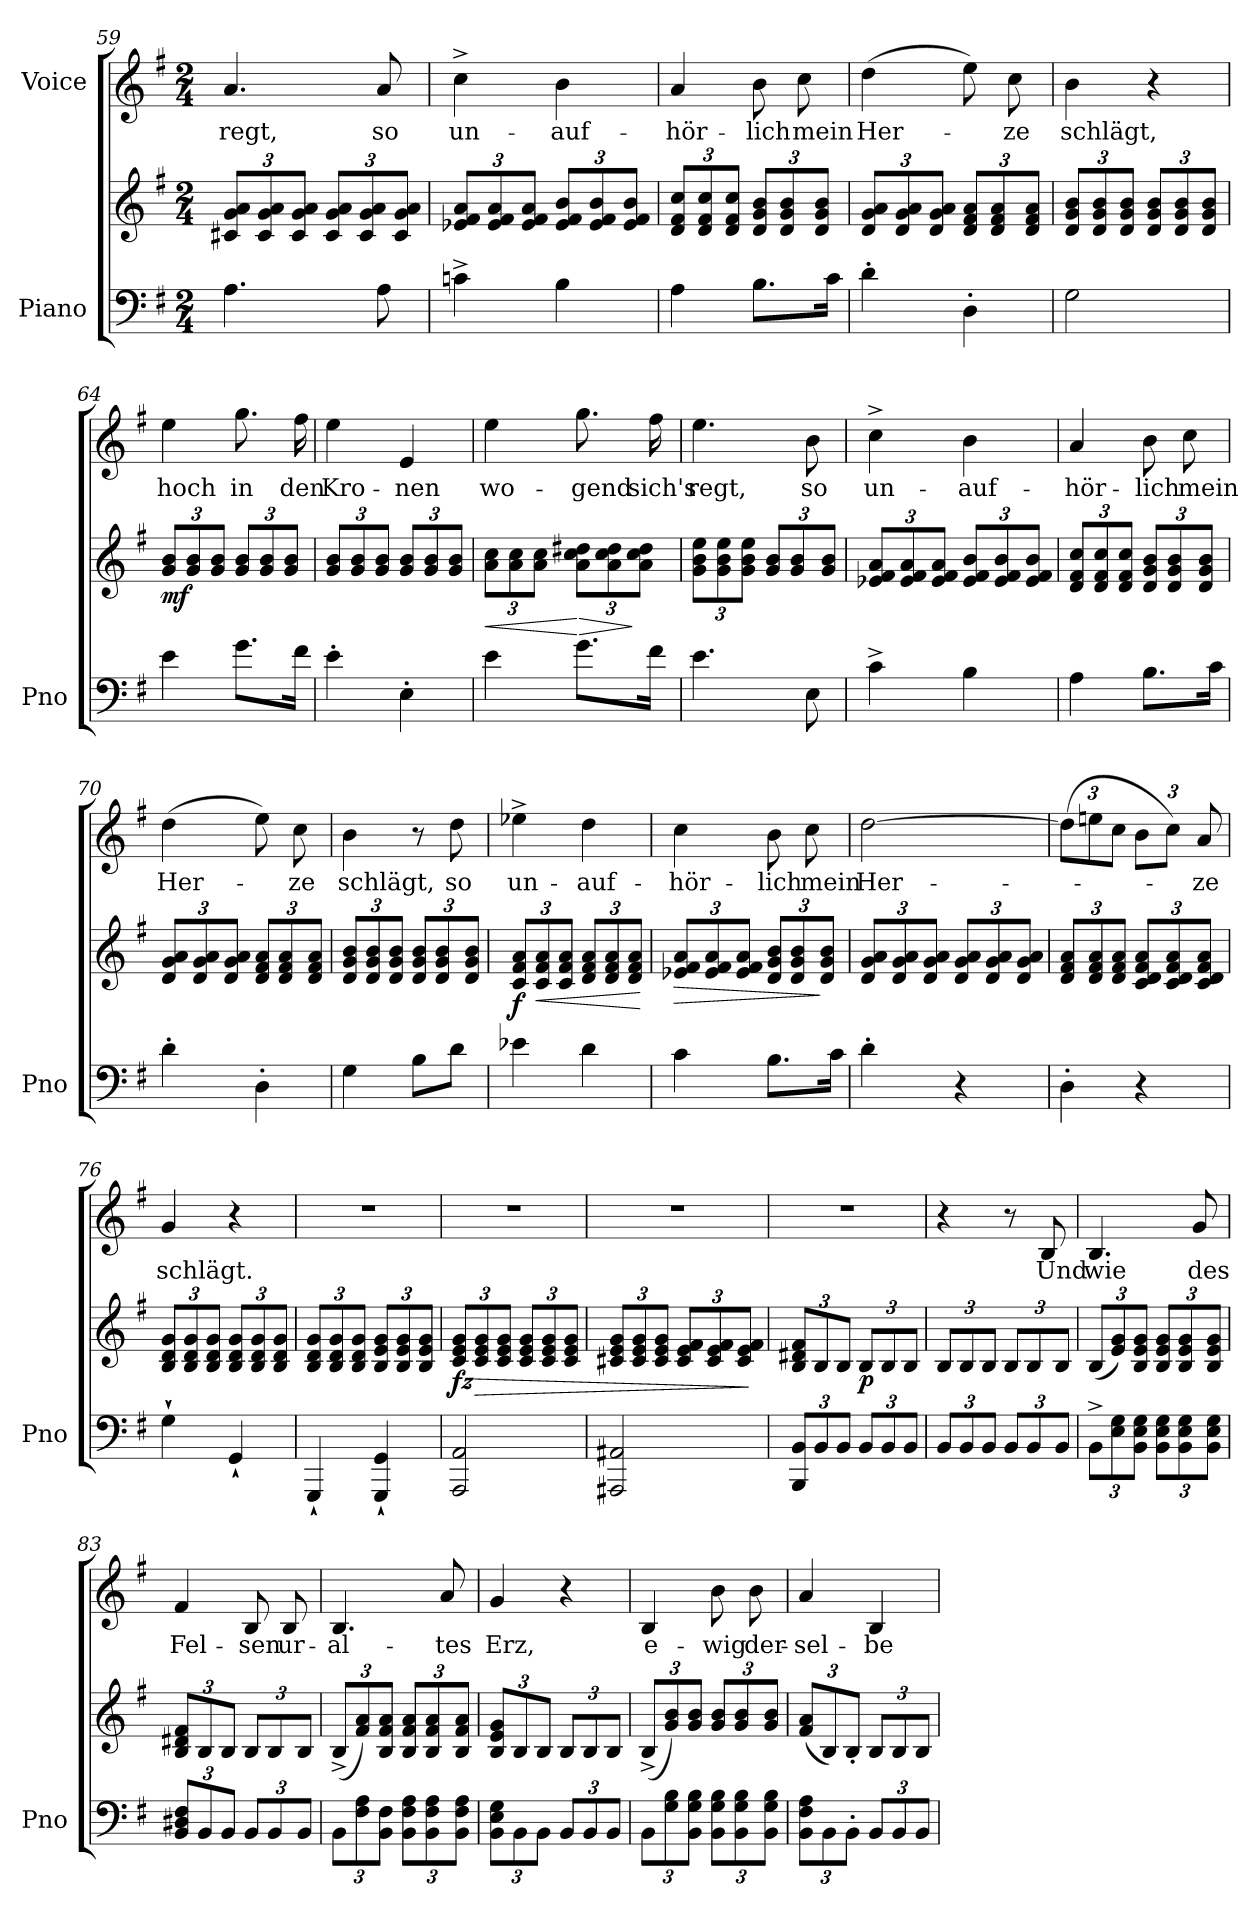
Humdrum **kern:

**kern	**kern	**dynam	**kern	**text
*part2	*part2	*part2	*part1	*part1
*staff3	*staff2	*staff2/3	*staff1	*staff1
*I"Piano	*	*	*I"Voice	*
*I'Pno	*	*	*	*
!!LO:LB:g=z
*clefF4	*clefG2	*	*clefG2	*
*k[f#]	*k[f#]	*	*k[f#]	*
*M2/4	*M2/4	*	*M2/4	*
*	*Xbrackettup	*	*	*
=59	=59	=59	=59	=59
!	!	!	!	!LO:LY:b
4.A\	12c#X/ 12g/ 12a/L	.	4.a/	regt,
.	12c#/ 12g/ 12a/	.	.	.
.	12c#/ 12g/ 12a/J	.	.	.
.	12c#/ 12g/ 12a/L	.	.	.
.	12c#/ 12g/ 12a/	.	.	.
!	!	!	!	!LO:LY:b
8A\	.	.	8a/	so
.	12c#/ 12g/ 12a/J	.	.	.
=60	=60	=60	=60	=60
!	!	!	!	!LO:LY:b
4cn^\	12e-X/ 12f#/ 12a/L	.	4cc^\	un-
.	12e-/ 12f#/ 12a/	.	.	.
.	12e-/ 12f#/ 12a/J	.	.	.
!	!	!	!	!LO:LY:b
4B\	12e-/ 12f#/ 12b/L	.	4b\	-auf-
.	12e-/ 12f#/ 12b/	.	.	.
.	12e-/ 12f#/ 12b/J	.	.	.
=61	=61	=61	=61	=61
!	!	!	!	!LO:LY:b
4A\	12d/ 12f#/ 12cc/L	.	4a/	-hör-
.	12d/ 12f#/ 12cc/	.	.	.
.	12d/ 12f#/ 12cc/J	.	.	.
!	!	!	!	!LO:LY:b
8.B\L	12d/ 12g/ 12b/L	.	8b\	-lich
.	12d/ 12g/ 12b/	.	.	.
!	!	!	!	!LO:LY:b
.	.	.	8cc\	mein
.	12d/ 12g/ 12b/J	.	.	.
16c\Jk	.	.	.	.
=62	=62	=62	=62	=62
!	!	!	!	!LO:LY:b
4d'\	12d/ 12g/ 12a/L	.	(4dd\	Her-
.	12d/ 12g/ 12a/	.	.	.
.	12d/ 12g/ 12a/J	.	.	.
4D'\	12d/ 12f#/ 12a/L	.	8ee\)	.
.	12d/ 12f#/ 12a/	.	.	.
!	!	!	!	!LO:LY:b
.	.	.	8cc\	-ze
.	12d/ 12f#/ 12a/J	.	.	.
=63	=63	=63	=63	=63
!	!	!	!	!LO:LY:b
2G\	12d/ 12g/ 12b/L	.	4b\	schlägt,
.	12d/ 12g/ 12b/	.	.	.
.	12d/ 12g/ 12b/J	.	.	.
.	12d/ 12g/ 12b/L	.	4r	.
.	12d/ 12g/ 12b/	.	.	.
.	12d/ 12g/ 12b/J	.	.	.
=64	=64	=64	=64	=64
!	!	!LO:DY:b	!	!LO:LY:b
4e\	12g/ 12b/L	mf	4ee\	hoch
.	12g/ 12b/	.	.	.
.	12g/ 12b/J	.	.	.
!	!	!	!	!LO:LY:b
8.g\L	12g/ 12b/L	.	8.gg\	in
.	12g/ 12b/	.	.	.
.	12g/ 12b/J	.	.	.
!	!	!	!	!LO:LY:b
16f#\Jk	.	.	16ff#\	den
!!LO:LB:g=z
=65	=65	=65	=65	=65
!	!	!	!	!LO:LY:b
4e'\	12g/ 12b/L	.	4ee\	Kro-
.	12g/ 12b/	.	.	.
.	12g/ 12b/J	.	.	.
!	!	!	!	!LO:LY:b
4E'\	12g/ 12b/L	.	4e/	-nen
.	12g/ 12b/	.	.	.
.	12g/ 12b/J	.	.	.
=66	=66	=66	=66	=66
!	!	!LO:HP:b	!	!LO:LY:b
4e\	12a\ 12cc\L	<	4ee\	wo-
.	12a\ 12cc\	.	.	.
.	12a\ 12cc\J	.	.	.
!	!	!LO:HP:n=1:b	!	!LO:LY:b
8.g\L	12a\ 12cc\ 12dd#X\L	[ >	8.gg\	-gend
.	12a\ 12cc\ 12dd#\	.	.	.
.	12a\ 12cc\ 12dd#\J	]	.	.
!	!	!	!	!LO:LY:b
16f#\Jk	.	.	16ff#\	sich's
=67	=67	=67	=67	=67
!	!	!	!	!LO:LY:b
4.e\	12g\ 12b\ 12ee\L	.	4.ee\	regt,
.	12g\ 12b\ 12ee\	.	.	.
.	12g\ 12b\ 12ee\J	.	.	.
.	12g/ 12b/L	.	.	.
.	12g/ 12b/	.	.	.
!	!	!	!	!LO:LY:b
8E\	.	.	8b\	so
.	12g/ 12b/J	.	.	.
=68	=68	=68	=68	=68
!	!	!	!	!LO:LY:b
4c^\	12e-X/ 12f#/ 12a/L	.	4cc^\	un-
.	12e-/ 12f#/ 12a/	.	.	.
.	12e-/ 12f#/ 12a/J	.	.	.
!	!	!	!	!LO:LY:b
4B\	12e-/ 12f#/ 12b/L	.	4b\	-auf-
.	12e-/ 12f#/ 12b/	.	.	.
.	12e-/ 12f#/ 12b/J	.	.	.
=69	=69	=69	=69	=69
!	!	!	!	!LO:LY:b
4A\	12d/ 12f#/ 12cc/L	.	4a/	-hör-
.	12d/ 12f#/ 12cc/	.	.	.
.	12d/ 12f#/ 12cc/J	.	.	.
!	!	!	!	!LO:LY:b
8.B\L	12d/ 12g/ 12b/L	.	8b\	-lich
.	12d/ 12g/ 12b/	.	.	.
!	!	!	!	!LO:LY:b
.	.	.	8cc\	mein
.	12d/ 12g/ 12b/J	.	.	.
16c\Jk	.	.	.	.
=70	=70	=70	=70	=70
!	!	!	!	!LO:LY:b
4d'\	12d/ 12g/ 12a/L	.	(4dd\	Her-
.	12d/ 12g/ 12a/	.	.	.
.	12d/ 12g/ 12a/J	.	.	.
4D'\	12d/ 12f#/ 12a/L	.	8ee\)	.
.	12d/ 12f#/ 12a/	.	.	.
!	!	!	!	!LO:LY:b
.	.	.	8cc\	-ze
.	12d/ 12f#/ 12a/J	.	.	.
!!LO:LB:g=z
=71	=71	=71	=71	=71
!	!	!	!	!LO:LY:b
4G\	12d/ 12g/ 12b/L	.	4b\	schlägt,
.	12d/ 12g/ 12b/	.	.	.
.	12d/ 12g/ 12b/J	.	.	.
8B\L	12d/ 12g/ 12b/L	.	8r	.
.	12d/ 12g/ 12b/	.	.	.
!	!	!	!	!LO:LY:b
8d\J	.	.	8dd\	so
.	12d/ 12g/ 12b/J	.	.	.
=72	=72	=72	=72	=72
!	!	!LO:DY:b	!	!LO:LY:b
4e-X\	12c/ 12f#/ 12a/L	f	4ee-X^\	un-
!	!	!LO:HP:b	!	!
.	12c/ 12f#/ 12a/	<	.	.
.	12c/ 12f#/ 12a/J	.	.	.
!	!	!	!	!LO:LY:b
4d\	12d/ 12f#/ 12a/L	.	4dd\	-auf-
.	12d/ 12f#/ 12a/	.	.	.
.	12d/ 12f#/ 12a/J	.	.	.
.	.	[	.	.
=73	=73	=73	=73	=73
!	!	!LO:HP:b	!	!LO:LY:b
4c\	12e-X/ 12f#/ 12a/L	>	4cc\	-hör-
.	12e-/ 12f#/ 12a/	.	.	.
.	12e-/ 12f#/ 12a/J	.	.	.
!	!	!	!	!LO:LY:b
8.B\L	12d/ 12g/ 12b/L	.	8b\	-lich
.	12d/ 12g/ 12b/	.	.	.
!	!	!	!	!LO:LY:b
.	.	.	8cc\	mein
.	12d/ 12g/ 12b/J	]	.	.
16c\Jk	.	.	.	.
=74	=74	=74	=74	=74
!	!	!	!	!LO:LY:b
4d'\	12d/ 12g/ 12a/L	.	[2dd\	Her-
.	12d/ 12g/ 12a/	.	.	.
.	12d/ 12g/ 12a/J	.	.	.
4r	12d/ 12g/ 12a/L	.	.	.
.	12d/ 12g/ 12a/	.	.	.
.	12d/ 12g/ 12a/J	.	.	.
=75	=75	=75	=75	=75
*	*	*	*Xbrackettup	*
4D'\	12d/ 12f#/ 12a/L	.	(12dd\L]	.
.	12d/ 12f#/ 12a/	.	12een\	.
.	12d/ 12f#/ 12a/J	.	12cc\J	.
4r	12c/ 12d/ 12f#/ 12a/L	.	12b\L	.
.	12c/ 12d/ 12f#/ 12a/	.	12cc\J)	.
!	!	!	!	!LO:LY:b
.	12c/ 12d/ 12f#/ 12a/J	.	12a/	-ze
=76	=76	=76	=76	=76
!	!	!	!	!LO:LY:b
4G`\	12B/ 12d/ 12g/L	.	4g/	schlägt.
.	12B/ 12d/ 12g/	.	.	.
.	12B/ 12d/ 12g/J	.	.	.
4GG`/	12B/ 12d/ 12g/L	.	4r	.
.	12B/ 12d/ 12g/	.	.	.
.	12B/ 12d/ 12g/J	.	.	.
!!LO:LB:g=z
=77	=77	=77	=77	=77
4GGG`/	12B/ 12d/ 12g/L	.	2r	.
.	12B/ 12d/ 12g/	.	.	.
.	12B/ 12d/ 12g/J	.	.	.
4GGG/` 4GG/`	12B/ 12e/ 12g/L	.	.	.
.	12B/ 12e/ 12g/	.	.	.
.	12B/ 12e/ 12g/J	.	.	.
=78	=78	=78	=78	=78
!	!	!LO:DY:b	!	!
2AAA/ 2AA/	12c/ 12e/ 12g/L	fz	2r	.
!	!	!LO:HP:b	!	!
.	12c/ 12e/ 12g/	>	.	.
.	12c/ 12e/ 12g/J	.	.	.
.	12c/ 12e/ 12g/L	.	.	.
.	12c/ 12e/ 12g/	.	.	.
.	12c/ 12e/ 12g/J	.	.	.
=79	=79	=79	=79	=79
2AAA#X/ 2AA#X/	12c#X/ 12e/ 12g/L	.	2r	.
.	12c#/ 12e/ 12g/	.	.	.
.	12c#/ 12e/ 12g/J	.	.	.
.	12c#/ 12e/ 12f#/L	.	.	.
.	12c#/ 12e/ 12f#/	.	.	.
.	12c#/ 12e/ 12f#/J	.	.	.
.	.	]	.	.
=80	=80	=80	=80	=80
*Xbrackettup	*	*	*	*
12BBB/ 12BB/L	12B/ 12d#X/ 12f#/L	.	2r	.
12BB/	12B/	.	.	.
12BB/J	12B/J	.	.	.
!	!	!LO:DY:b	!	!
12BB/L	12B/L	p	.	.
12BB/	12B/	.	.	.
12BB/J	12B/J	.	.	.
=81	=81	=81	=81	=81
12BB/L	12B/L	.	4r	.
12BB/	12B/	.	.	.
12BB/J	12B/J	.	.	.
12BB/L	12B/L	.	8r	.
12BB/	12B/	.	.	.
!	!	!	!	!LO:LY:b
.	.	.	8B/	Und
12BB/J	12B/J	.	.	.
=82	=82	=82	=82	=82
!	!	!	!	!LO:LY:b
12BB^\L	(12B/L	.	4.B/	wie
12E\ 12G\	12e/ 12g/)	.	.	.
12BB\ 12E\ 12G\J	12B/ 12e/ 12g/J	.	.	.
12BB\ 12E\ 12G\L	12B/ 12e/ 12g/L	.	.	.
12BB\ 12E\ 12G\	12B/ 12e/ 12g/	.	.	.
!	!	!	!	!LO:LY:b
.	.	.	8g/	des
12BB\ 12E\ 12G\J	12B/ 12e/ 12g/J	.	.	.
!!LO:PB:g=z
=83	=83	=83	=83	=83
!	!	!	!	!LO:LY:b
12BB/ 12D#X/ 12F#/L	12B/ 12d#X/ 12f#/L	.	4f#/	Fel-
12BB/	12B/	.	.	.
12BB/J	12B/J	.	.	.
!	!	!	!	!LO:LY:b
12BB/L	12B/L	.	8B/	-sen
12BB/	12B/	.	.	.
!	!	!	!	!LO:LY:b
.	.	.	8B/	ur-
12BB/J	12B/J	.	.	.
=84	=84	=84	=84	=84
!	!	!	!	!LO:LY:b
12BB\L	(12B^/L	.	4.B/	-al-
12F#\ 12A\	12f#/ 12a/)	.	.	.
12BB\ 12F#\J	12B/ 12f#/ 12a/J	.	.	.
12BB\ 12F#\ 12A\L	12B/ 12f#/ 12a/L	.	.	.
12BB\ 12F#\ 12A\	12B/ 12f#/ 12a/	.	.	.
!	!	!	!	!LO:LY:b
.	.	.	8a/	-tes
12BB\ 12F#\ 12A\J	12B/ 12f#/ 12a/J	.	.	.
=85	=85	=85	=85	=85
!	!	!	!	!LO:LY:b
12BB\ 12E\ 12G\L	12B/ 12e/ 12g/L	.	4g/	Erz,
12BB\	12B/	.	.	.
12BB\J	12B/J	.	.	.
12BB/L	12B/L	.	4r	.
12BB/	12B/	.	.	.
12BB/J	12B/J	.	.	.
=86	=86	=86	=86	=86
!	!	!	!	!LO:LY:b
12BB\L	(12B^/L	.	4B/	e-
12G\ 12B\	12g/ 12b/)	.	.	.
12BB\ 12G\ 12B\J	12g/ 12b/J	.	.	.
!	!	!	!	!LO:LY:b
12BB\ 12G\ 12B\L	12g/ 12b/L	.	8b\	-wig
12BB\ 12G\ 12B\	12g/ 12b/	.	.	.
!	!	!	!	!LO:LY:b
.	.	.	8b\	der-
12BB\ 12G\ 12B\J	12g/ 12b/J	.	.	.
=87	=87	=87	=87	=87
!	!	!	!	!LO:LY:b
12BB\ 12F#\ 12A\L	(12f#/ 12a/L	.	4a/	-sel-
12BB\	12B/)	.	.	.
12BB'\J	12B'/J	.	.	.
!	!	!	!	!LO:LY:b
12BB/L	12B/L	.	4B/	-be
12BB/	12B/	.	.	.
12BB/J	12B/J	.	.	.
=	=	=	=	=
*-	*-	*-	*-	*-
